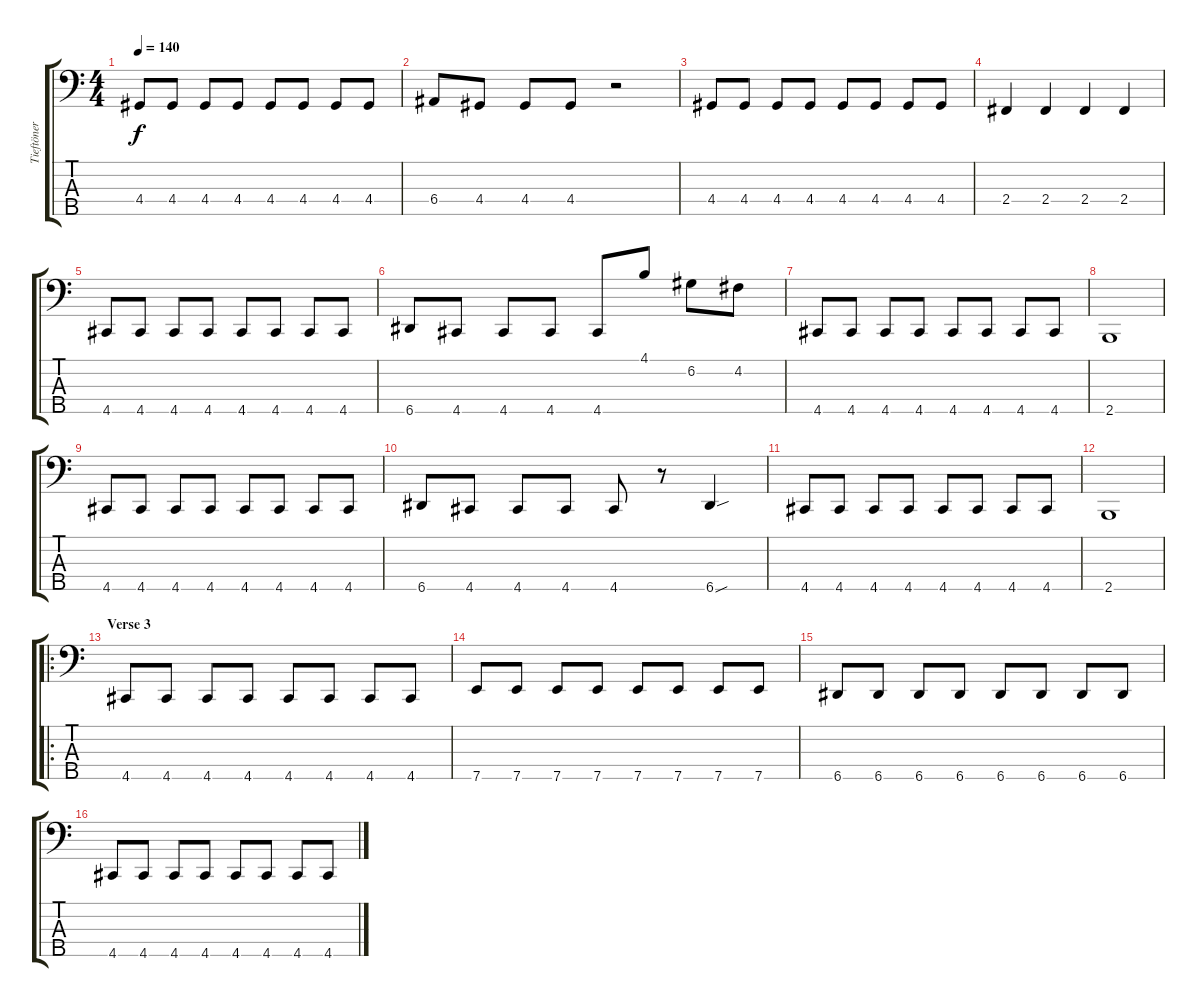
\track ("Tieftöner" "Tieftöner") {instrument electricbasspick}
\staff {score tabs}
\tuning (G2 D2 A1 E1 A0) {hide}
\ts (4 4)
\tempo 140
\clef f4
\ks c
4.4.8{dy f} 4.4.8 4.4.8 4.4.8 4.4.8 4.4.8 4.4.8 4.4.8 |
6.4.8 4.4.8 4.4.8 4.4.8 r.2 |
4.4.8 4.4.8 4.4.8 4.4.8 4.4.8 4.4.8 4.4.8 4.4.8 |
2.4.4 2.4.4 2.4.4 2.4.4 |
4.5.8 4.5.8 4.5.8 4.5.8 4.5.8 4.5.8 4.5.8 4.5.8 |
6.5.8 4.5.8 4.5.8 4.5.8 4.5.8 4.1.8 6.2.8 4.2.8 |
4.5.8 4.5.8 4.5.8 4.5.8 4.5.8 4.5.8 4.5.8 4.5.8 |
2.5.1 |
4.5.8 4.5.8 4.5.8 4.5.8 4.5.8 4.5.8 4.5.8 4.5.8 |
6.5.8 4.5.8 4.5.8 4.5.8 4.5.8 r.8 6.5{sou}.4 |
4.5.8 4.5.8 4.5.8 4.5.8 4.5.8 4.5.8 4.5.8 4.5.8 |
2.5.1 |
\ro
\section ("" "Verse 3")
4.5.8 4.5.8 4.5.8 4.5.8 4.5.8 4.5.8 4.5.8 4.5.8 |
7.5.8 7.5.8 7.5.8 7.5.8 7.5.8 7.5.8 7.5.8 7.5.8 |
6.5.8 6.5.8 6.5.8 6.5.8 6.5.8 6.5.8 6.5.8 6.5.8 |
4.5.8 4.5.8 4.5.8 4.5.8 4.5.8 4.5.8 4.5.8 4.5.8
